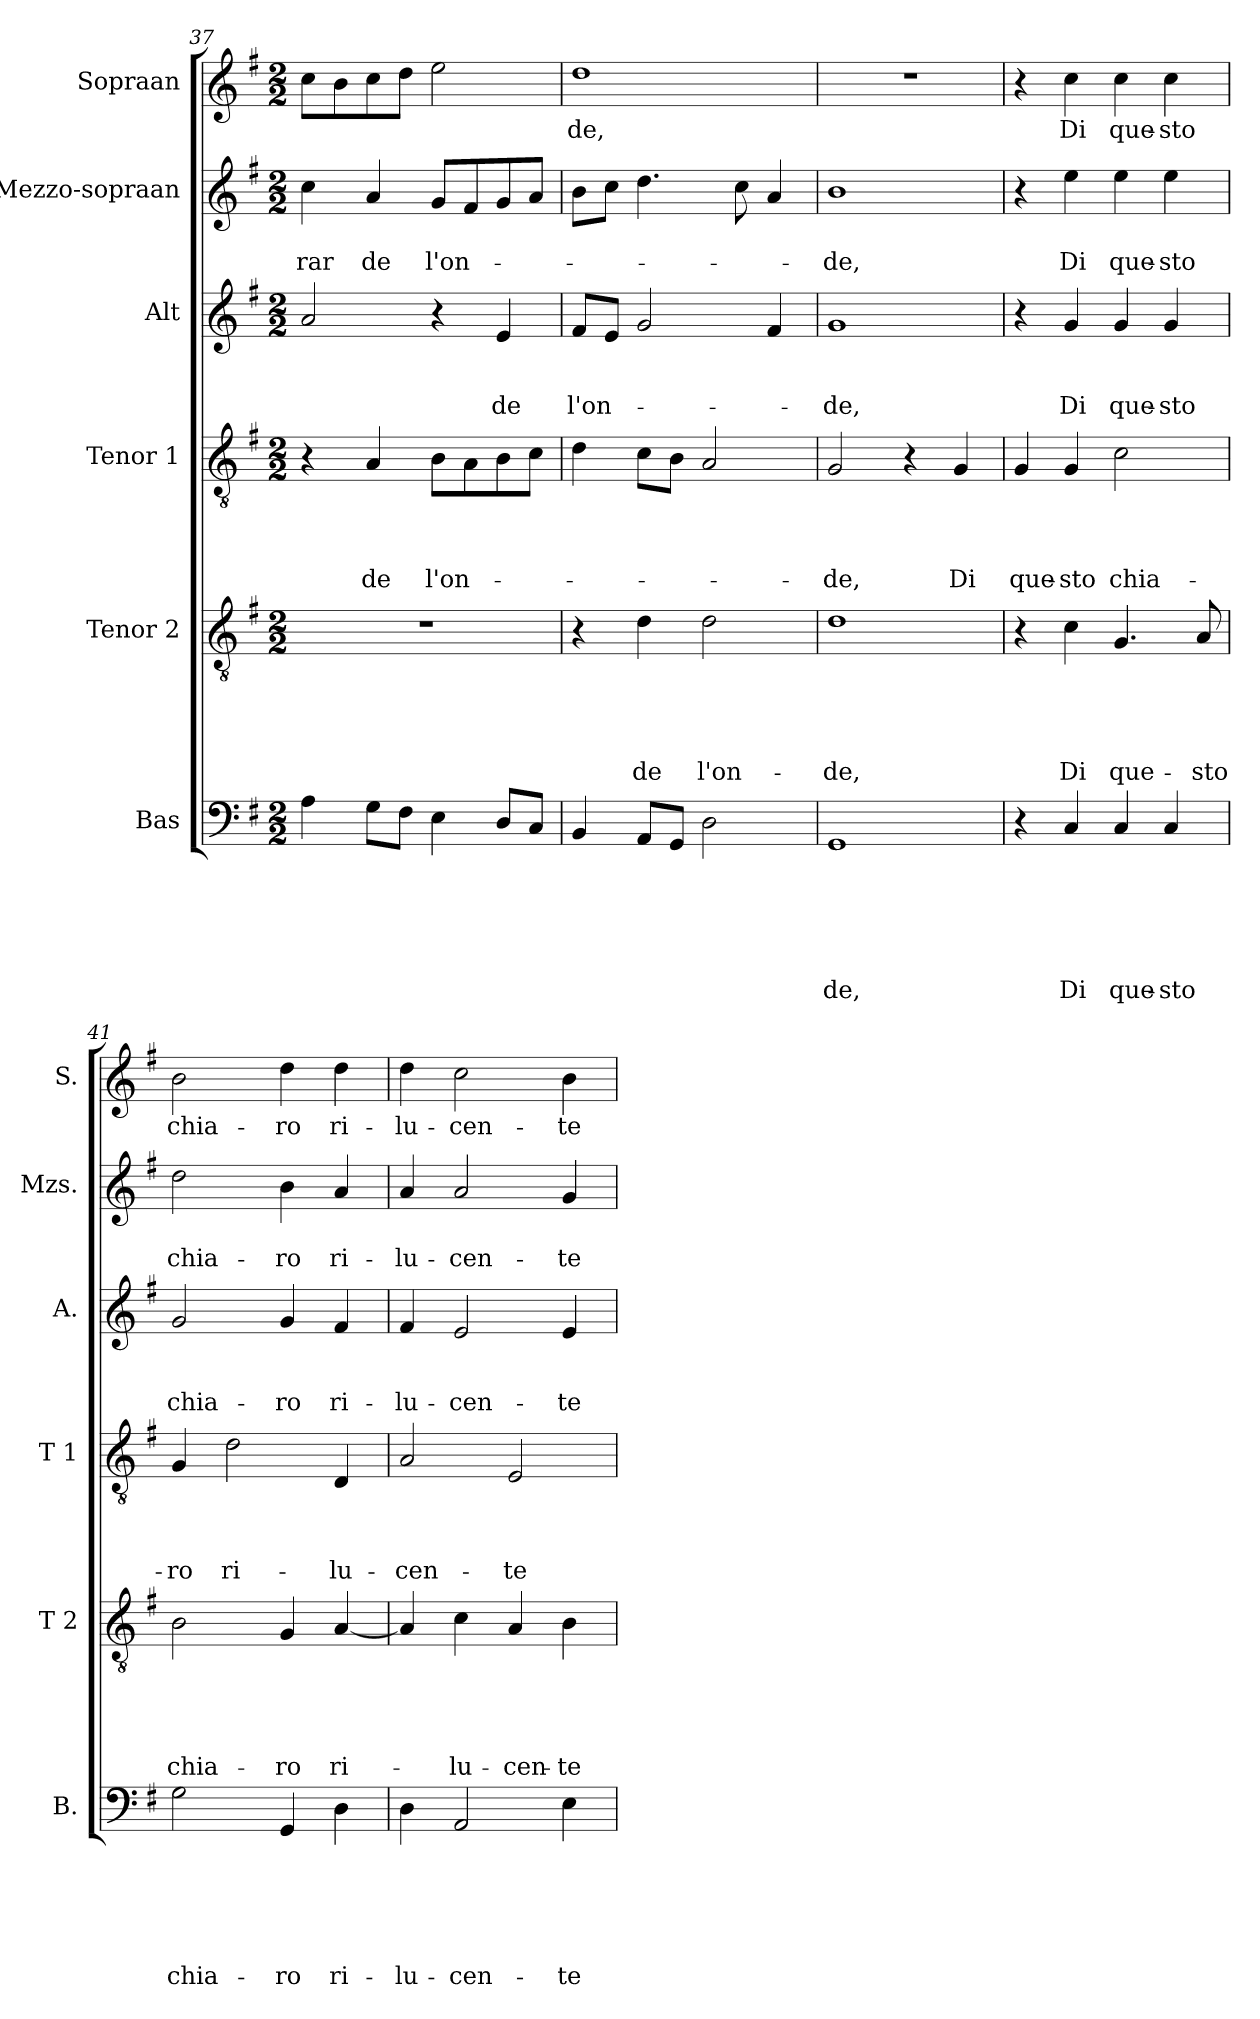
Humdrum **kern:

**kern	**text	**text	**text	**text	**text	**text	**kern	**text	**text	**text	**text	**text	**kern	**text	**text	**text	**text	**kern	**text	**text	**text	**kern	**text	**text	**kern	**text
*part6	*part6	*part6	*part6	*part6	*part6	*part6	*part5	*part5	*part5	*part5	*part5	*part5	*part4	*part4	*part4	*part4	*part4	*part3	*part3	*part3	*part3	*part2	*part2	*part2	*part1	*part1
*staff6	*staff6	*staff6	*staff6	*staff6	*staff6	*staff6	*staff5	*staff5	*staff5	*staff5	*staff5	*staff5	*staff4	*staff4	*staff4	*staff4	*staff4	*staff3	*staff3	*staff3	*staff3	*staff2	*staff2	*staff2	*staff1	*staff1
*I"Bas	*	*	*	*	*	*	*I"Tenor 2	*	*	*	*	*	*I"Tenor 1	*	*	*	*	*I"Alt	*	*	*	*I"Mezzo-sopraan	*	*	*I"Sopraan	*
*I'B.	*	*	*	*	*	*	*I'T 2	*	*	*	*	*	*I'T 1	*	*	*	*	*I'A.	*	*	*	*I'Mzs.	*	*	*I'S.	*
*clefF4	*	*	*	*	*	*	*clefGv2	*	*	*	*	*	*clefGv2	*	*	*	*	*clefG2	*	*	*	*clefG2	*	*	*clefG2	*
*k[f#]	*	*	*	*	*	*	*k[f#]	*	*	*	*	*	*k[f#]	*	*	*	*	*k[f#]	*	*	*	*k[f#]	*	*	*k[f#]	*
*G:	*	*	*	*	*	*	*G:	*	*	*	*	*	*G:	*	*	*	*	*G:	*	*	*	*G:	*	*	*G:	*
*M2/2	*	*	*	*	*	*	*M2/2	*	*	*	*	*	*M2/2	*	*	*	*	*M2/2	*	*	*	*M2/2	*	*	*M2/2	*
=37	=37	=37	=37	=37	=37	=37	=37	=37	=37	=37	=37	=37	=37	=37	=37	=37	=37	=37	=37	=37	=37	=37	=37	=37	=37	=37
!	!	!	!	!	!	!	!	!	!	!	!	!	!	!	!	!	!	!	!	!	!	!	!	!LO:LY:b	!	!
4A\	.	.	.	.	.	.	1r	.	.	.	.	.	4r	.	.	.	.	2a/	.	.	.	4cc\	.	-rar	8cc\L	.
.	.	.	.	.	.	.	.	.	.	.	.	.	.	.	.	.	.	.	.	.	.	.	.	.	8b\	.
!	!	!	!	!	!	!	!	!	!	!	!	!	!	!	!	!	!LO:LY:b	!	!	!	!	!	!	!LO:LY:b	!	!
8G\L	.	.	.	.	.	.	.	.	.	.	.	.	4A/	.	.	.	de	.	.	.	.	4a/	.	de	8cc\	.
8F#\J	.	.	.	.	.	.	.	.	.	.	.	.	.	.	.	.	.	.	.	.	.	.	.	.	8dd\J	.
!	!	!	!	!	!	!	!	!	!	!	!	!	!	!	!	!	!LO:LY:b	!	!	!	!	!	!	!LO:LY:b	!	!
4E\	.	.	.	.	.	.	.	.	.	.	.	.	8B\L	.	.	.	l'on-	4r	.	.	.	8g/L	.	l'on-	2ee\	.
.	.	.	.	.	.	.	.	.	.	.	.	.	8A\	.	.	.	.	.	.	.	.	8f#/	.	.	.	.
!	!	!	!	!	!	!	!	!	!	!	!	!	!	!	!	!	!	!	!	!	!LO:LY:b	!	!	!	!	!
8D/L	.	.	.	.	.	.	.	.	.	.	.	.	8B\	.	.	.	.	4e/	.	.	de	8g/	.	.	.	.
8C/J	.	.	.	.	.	.	.	.	.	.	.	.	8c\J	.	.	.	.	.	.	.	.	8a/J	.	.	.	.
=38	=38	=38	=38	=38	=38	=38	=38	=38	=38	=38	=38	=38	=38	=38	=38	=38	=38	=38	=38	=38	=38	=38	=38	=38	=38	=38
!	!	!	!	!	!	!	!	!	!	!	!	!	!	!	!	!	!	!	!	!	!LO:LY:b	!	!	!	!	!LO:LY:b
4BB/	.	.	.	.	.	.	4r	.	.	.	.	.	4d\	.	.	.	.	8f#/L	.	.	l'on-	8b\L	.	.	1dd	-de,
.	.	.	.	.	.	.	.	.	.	.	.	.	.	.	.	.	.	8e/J	.	.	.	8cc\J	.	.	.	.
!	!	!	!	!	!	!	!	!	!	!	!	!LO:LY:b	!	!	!	!	!	!	!	!	!	!	!	!	!	!
8AA/L	.	.	.	.	.	.	4d\	.	.	.	.	de	8c\L	.	.	.	.	2g/	.	.	.	4.dd\	.	.	.	.
8GG/J	.	.	.	.	.	.	.	.	.	.	.	.	8B\J	.	.	.	.	.	.	.	.	.	.	.	.	.
!	!	!	!	!	!	!	!	!	!	!	!	!LO:LY:b	!	!	!	!	!	!	!	!	!	!	!	!	!	!
2D\	.	.	.	.	.	.	2d\	.	.	.	.	l'on-	2A/	.	.	.	.	.	.	.	.	.	.	.	.	.
.	.	.	.	.	.	.	.	.	.	.	.	.	.	.	.	.	.	.	.	.	.	8cc\	.	.	.	.
.	.	.	.	.	.	.	.	.	.	.	.	.	.	.	.	.	.	4f#/	.	.	.	4a/	.	.	.	.
=39	=39	=39	=39	=39	=39	=39	=39	=39	=39	=39	=39	=39	=39	=39	=39	=39	=39	=39	=39	=39	=39	=39	=39	=39	=39	=39
!	!	!	!	!	!	!LO:LY:b	!	!	!	!	!	!LO:LY:b	!	!	!	!	!LO:LY:b	!	!	!	!LO:LY:b	!	!	!LO:LY:b	!	!
1GG	.	.	.	.	.	-de,	1d	.	.	.	.	-de,	2G/	.	.	.	-de,	1g	.	.	-de,	1b	.	-de,	1r	.
.	.	.	.	.	.	.	.	.	.	.	.	.	4r	.	.	.	.	.	.	.	.	.	.	.	.	.
!	!	!	!	!	!	!	!	!	!	!	!	!	!	!	!	!	!LO:LY:b	!	!	!	!	!	!	!	!	!
.	.	.	.	.	.	.	.	.	.	.	.	.	4G/	.	.	.	Di	.	.	.	.	.	.	.	.	.
!!LO:LB:g=z
=40	=40	=40	=40	=40	=40	=40	=40	=40	=40	=40	=40	=40	=40	=40	=40	=40	=40	=40	=40	=40	=40	=40	=40	=40	=40	=40
!	!	!	!	!	!	!	!	!	!	!	!	!	!	!	!	!	!LO:LY:b	!	!	!	!	!	!	!	!	!
4r	.	.	.	.	.	.	4r	.	.	.	.	.	4G/	.	.	.	que-	4r	.	.	.	4r	.	.	4r	.
!	!	!	!	!	!	!LO:LY:b	!	!	!	!	!	!LO:LY:b	!	!	!	!	!LO:LY:b	!	!	!	!LO:LY:b	!	!	!LO:LY:b	!	!LO:LY:b
4C/	.	.	.	.	.	Di	4c\	.	.	.	.	Di	4G/	.	.	.	-sto	4g/	.	.	Di	4ee\	.	Di	4cc\	Di
!	!	!	!	!	!	!LO:LY:b	!	!	!	!	!	!LO:LY:b	!	!	!	!	!LO:LY:b	!	!	!	!LO:LY:b	!	!	!LO:LY:b	!	!LO:LY:b
4C/	.	.	.	.	.	que-	4.G/	.	.	.	.	que-	2c\	.	.	.	chia-	4g/	.	.	que-	4ee\	.	que-	4cc\	que-
!	!	!	!	!	!	!LO:LY:b	!	!	!	!	!	!	!	!	!	!	!	!	!	!	!LO:LY:b	!	!	!LO:LY:b	!	!LO:LY:b
4C/	.	.	.	.	.	-sto	.	.	.	.	.	.	.	.	.	.	.	4g/	.	.	-sto	4ee\	.	-sto	4cc\	-sto
!	!	!	!	!	!	!	!	!	!	!	!	!LO:LY:b	!	!	!	!	!	!	!	!	!	!	!	!	!	!
.	.	.	.	.	.	.	8A/	.	.	.	.	-sto	.	.	.	.	.	.	.	.	.	.	.	.	.	.
=41	=41	=41	=41	=41	=41	=41	=41	=41	=41	=41	=41	=41	=41	=41	=41	=41	=41	=41	=41	=41	=41	=41	=41	=41	=41	=41
!	!	!	!	!	!	!LO:LY:b	!	!	!	!	!	!LO:LY:b	!	!	!	!	!LO:LY:b	!	!	!	!LO:LY:b	!	!	!LO:LY:b	!	!LO:LY:b
2G\	.	.	.	.	.	chia-	2B\	.	.	.	.	chia-	4G/	.	.	.	-ro	2g/	.	.	chia-	2dd\	.	chia-	2b\	chia-
!	!	!	!	!	!	!	!	!	!	!	!	!	!	!	!	!	!LO:LY:b	!	!	!	!	!	!	!	!	!
.	.	.	.	.	.	.	.	.	.	.	.	.	2d\	.	.	.	ri-	.	.	.	.	.	.	.	.	.
!	!	!	!	!	!	!LO:LY:b	!	!	!	!	!	!LO:LY:b	!	!	!	!	!	!	!	!	!LO:LY:b	!	!	!LO:LY:b	!	!LO:LY:b
4GG/	.	.	.	.	.	-ro	4G/	.	.	.	.	-ro	.	.	.	.	.	4g/	.	.	-ro	4b\	.	-ro	4dd\	-ro
!	!	!	!	!	!	!LO:LY:b	!	!	!	!	!	!LO:LY:b	!	!	!	!	!LO:LY:b	!	!	!	!LO:LY:b	!	!	!LO:LY:b	!	!LO:LY:b
4D\	.	.	.	.	.	ri-	[<4A/	.	.	.	.	ri-	4D/	.	.	.	-lu-	4f#/	.	.	ri-	4a/	.	ri-	4dd\	ri-
=42	=42	=42	=42	=42	=42	=42	=42	=42	=42	=42	=42	=42	=42	=42	=42	=42	=42	=42	=42	=42	=42	=42	=42	=42	=42	=42
!	!	!	!	!	!	!LO:LY:b	!	!	!	!	!	!	!	!	!	!	!LO:LY:b	!	!	!	!LO:LY:b	!	!	!LO:LY:b	!	!LO:LY:b
4D\	.	.	.	.	.	-lu-	4A/]	.	.	.	.	.	2A/	.	.	.	-cen-	4f#/	.	.	-lu-	4a/	.	-lu-	4dd\	-lu-
!	!	!	!	!	!	!LO:LY:b	!	!	!	!	!	!LO:LY:b	!	!	!	!	!	!	!	!	!LO:LY:b	!	!	!LO:LY:b	!	!LO:LY:b
2AA/	.	.	.	.	.	-cen-	4c\	.	.	.	.	-lu-	.	.	.	.	.	2e/	.	.	-cen-	2a/	.	-cen-	2cc\	-cen-
!	!	!	!	!	!	!	!	!	!	!	!	!LO:LY:b	!	!	!	!	!LO:LY:b	!	!	!	!	!	!	!	!	!
.	.	.	.	.	.	.	4A/	.	.	.	.	-cen-	2E/	.	.	.	-te	.	.	.	.	.	.	.	.	.
!	!	!	!	!	!	!LO:LY:b	!	!	!	!	!	!LO:LY:b	!	!	!	!	!	!	!	!	!LO:LY:b	!	!	!LO:LY:b	!	!LO:LY:b
4E\	.	.	.	.	.	-te	4B\	.	.	.	.	-te	.	.	.	.	.	4e/	.	.	-te	4g/	.	-te	4b\	-te
=	=	=	=	=	=	=	=	=	=	=	=	=	=	=	=	=	=	=	=	=	=	=	=	=	=	=
*-	*-	*-	*-	*-	*-	*-	*-	*-	*-	*-	*-	*-	*-	*-	*-	*-	*-	*-	*-	*-	*-	*-	*-	*-	*-	*-
